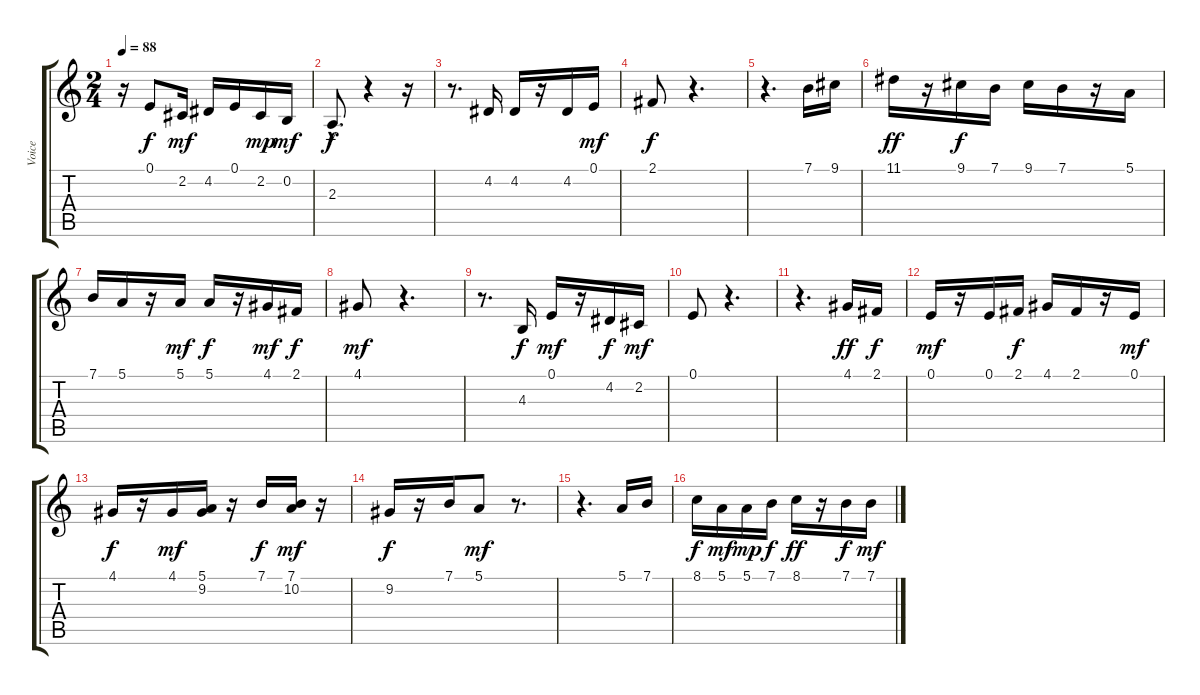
\track ("Voice" "Voice") {instrument tuba}
\staff {score tabs}
\tuning (E4 B3 G3 D3 A2 E2) {hide}
\ts (2 4)
\tempo 88
\clef g2
\ks c
r.16{dy mf} 0.1.8{dy f} 2.2.16{dy mf} 4.2.16 0.1.16 2.2.16{dy mp} 0.2.16{dy mf} |
2.3{hac}.8{d dy f} r.4 r.16 |
r.8{d} 4.2.16 4.2.16 r.16 4.2.16 0.1.16{dy mf} |
2.1.8{dy f} r.4{d} |
r.4{d} 7.1.16 9.1.16 |
11.1.16{dy ff} r.16 9.1.16{dy f} 7.1.16 9.1.16 7.1.16 r.16 5.1.16 |
7.1.16 5.1.16 r.16 5.1.16{dy mf} 5.1.16{dy f} r.16 4.1.16{dy mf} 2.1.16{dy f} |
4.1.8{dy mf} r.4{d} |
r.8{d} 4.3.16{dy f} 0.1.16{dy mf} r.16 4.2.16{dy f} 2.2.16{dy mf} |
0.1.8 r.4{d} |
r.4{d} 4.1.16{dy ff} 2.1.16{dy f} |
0.1.16{dy mf} r.16 0.1.16 2.1.16{dy f} 4.1.16 2.1.16 r.16 0.1.16{dy mf} |
4.1.16{dy f} r.16 4.1.16{dy mf} (5.1 9.2).16 r.16 7.1.16{dy f} (7.1 10.2).16{dy mf} r.16 |
9.2.16{dy f} r.16 7.1.16 5.1.8{dy mf} r.8{d} |
r.4{d} 5.1.16 7.1.16 |
8.1.16{dy f} 5.1.16{dy mf} 5.1.16{dy mp} 7.1.16{dy f} 8.1.16{dy ff} r.16 7.1.16{dy f} 7.1.16{dy mf}
